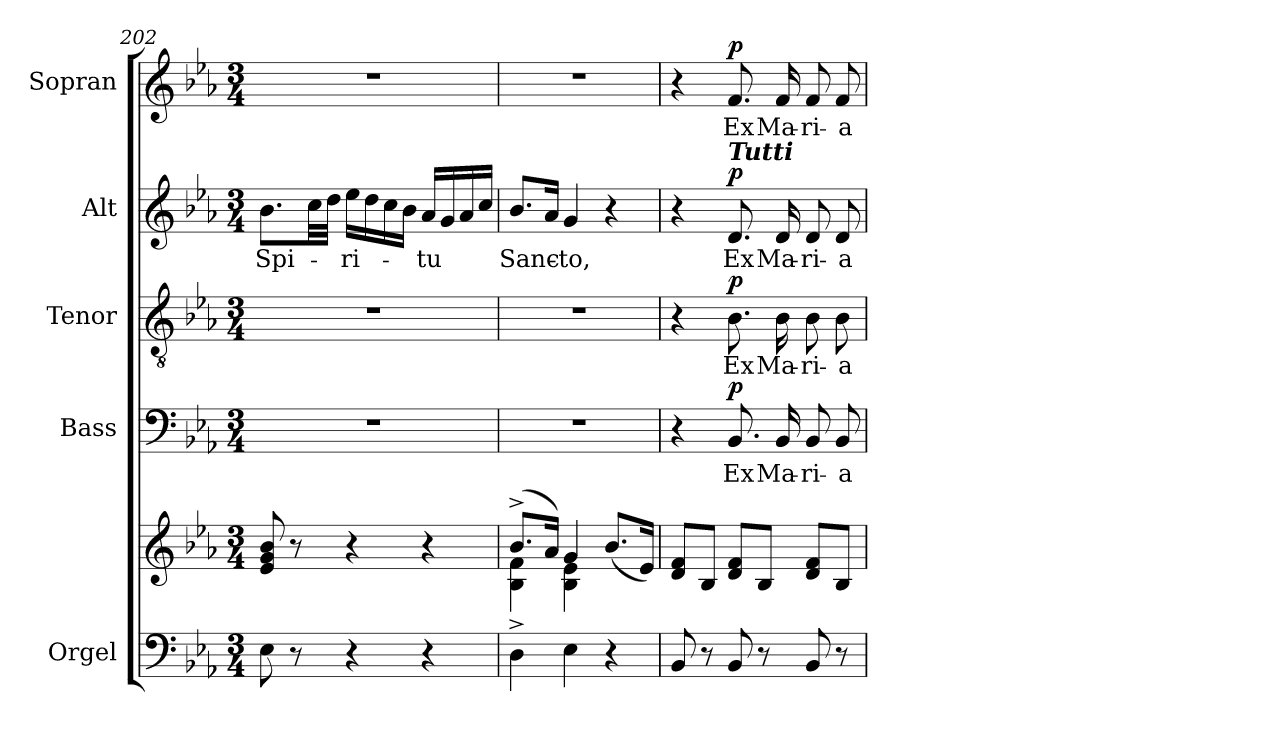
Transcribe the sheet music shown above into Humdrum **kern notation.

**kern	**kern	**kern	**text	**dynam	**kern	**text	**dynam	**kern	**text	**dynam	**kern	**text	**dynam
*part5	*part5	*part4	*part4	*part4	*part3	*part3	*part3	*part2	*part2	*part2	*part1	*part1	*part1
*staff6	*staff5	*staff4	*staff4	*staff4	*staff3	*staff3	*staff3	*staff2	*staff2	*staff2	*staff1	*staff1	*staff1
*I"Orgel	*	*I"Bass	*	*	*I"Tenor	*	*	*I"Alt	*	*	*I"Sopran	*	*
*I'Org.	*	*I'B.	*	*	*I'T.	*	*	*I'A.	*	*	*I'S.	*	*
!!LO:PB:g=z
*clefF4	*clefG2	*clefF4	*	*	*clefGv2	*	*	*clefG2	*	*	*clefG2	*	*
*k[b-e-a-]	*k[b-e-a-]	*k[b-e-a-]	*	*	*k[b-e-a-]	*	*	*k[b-e-a-]	*	*	*k[b-e-a-]	*	*
*E-:	*E-:	*E-:	*	*	*E-:	*	*	*E-:	*	*	*E-:	*	*
*M3/4	*M3/4	*M3/4	*	*	*M3/4	*	*	*M3/4	*	*	*M3/4	*	*
=202	=202	=202	=202	=202	=202	=202	=202	=202	=202	=202	=202	=202	=202
!	!	!	!	!	!	!	!	!	!LO:LY:b	!	!	!	!
8E-\	8e-/ 8g/ 8b-/	2.r	.	.	2.r	.	.	8.b-\L	Spi-	.	2.r	.	.
8r	8r	.	.	.	.	.	.	.	.	.	.	.	.
.	.	.	.	.	.	.	.	32cc\LL	.	.	.	.	.
.	.	.	.	.	.	.	.	32dd\JJJ	.	.	.	.	.
!	!	!	!	!	!	!	!	!	!LO:LY:b	!	!	!	!
4r	4r	.	.	.	.	.	.	16ee-\LL	-ri-	.	.	.	.
.	.	.	.	.	.	.	.	16dd\	.	.	.	.	.
.	.	.	.	.	.	.	.	16cc\	.	.	.	.	.
.	.	.	.	.	.	.	.	16b-\JJ	.	.	.	.	.
!	!	!	!	!	!	!	!	!	!LO:LY:b	!	!	!	!
4r	4r	.	.	.	.	.	.	16a-/LL	-tu	.	.	.	.
.	.	.	.	.	.	.	.	16g/	.	.	.	.	.
.	.	.	.	.	.	.	.	16a-/	.	.	.	.	.
.	.	.	.	.	.	.	.	16cc/JJ	.	.	.	.	.
=203	=203	=203	=203	=203	=203	=203	=203	=203	=203	=203	=203	=203	=203
*	*^	*	*	*	*	*	*	*	*	*	*	*	*
!	!	!	!	!	!	!	!	!	!	!LO:LY:b	!	!	!	!
4D^>\	(>8.b-^>/L	4B-\ 4f\	2.r	.	.	2.r	.	.	8.b-/L	Sanc-	.	2.r	.	.
.	16a-/Jk)	.	.	.	.	.	.	.	16a-/Jk	.	.	.	.	.
!	!	!	!	!	!	!	!	!	!	!LO:LY:b	!	!	!	!
4E-\	4g/	4B-\ 4e-\	.	.	.	.	.	.	4g/	-to,	.	.	.	.
4r	(>8.b-/L	4ryy	.	.	.	.	.	.	4r	.	.	.	.	.
.	16e-/Jk)	.	.	.	.	.	.	.	.	.	.	.	.	.
*	*v	*v	*	*	*	*	*	*	*	*	*	*	*	*
=204	=204	=204	=204	=204	=204	=204	=204	=204	=204	=204	=204	=204	=204
8BB-/	8d/ 8f/L	4r	.	.	4r	.	.	4r	.	.	4r	.	.
8r	8B-/J	.	.	.	.	.	.	.	.	.	.	.	.
!	!	!	!	!	!	!	!	!LO:TX:a:Bi:t=Tutti	!	!	!	!	!
!	!	!	!LO:LY:b	!LO:DY:a	!	!LO:LY:b	!LO:DY:a	!	!LO:LY:b	!LO:DY:a	!	!LO:LY:b	!LO:DY:a
8BB-/	8d/ 8f/L	8.BB-/	Ex	p	8.B-\	Ex	p	8.d/	Ex	p	8.f/	Ex	p
8r	8B-/J	.	.	.	.	.	.	.	.	.	.	.	.
!	!	!	!LO:LY:b	!	!	!LO:LY:b	!	!	!LO:LY:b	!	!	!LO:LY:b	!
.	.	16BB-/	Ma-	.	16B-\	Ma-	.	16d/	Ma-	.	16f/	Ma-	.
!	!	!	!LO:LY:b	!	!	!LO:LY:b	!	!	!LO:LY:b	!	!	!LO:LY:b	!
8BB-/	8d/ 8f/L	8BB-/	-ri-	.	8B-\	-ri-	.	8d/	-ri-	.	8f/	-ri-	.
!	!	!	!LO:LY:b	!	!	!LO:LY:b	!	!	!LO:LY:b	!	!	!LO:LY:b	!
8r	8B-/J	8BB-/	-a	.	8B-\	-a	.	8d/	-a	.	8f/	-a	.
=	=	=	=	=	=	=	=	=	=	=	=	=	=
*-	*-	*-	*-	*-	*-	*-	*-	*-	*-	*-	*-	*-	*-
